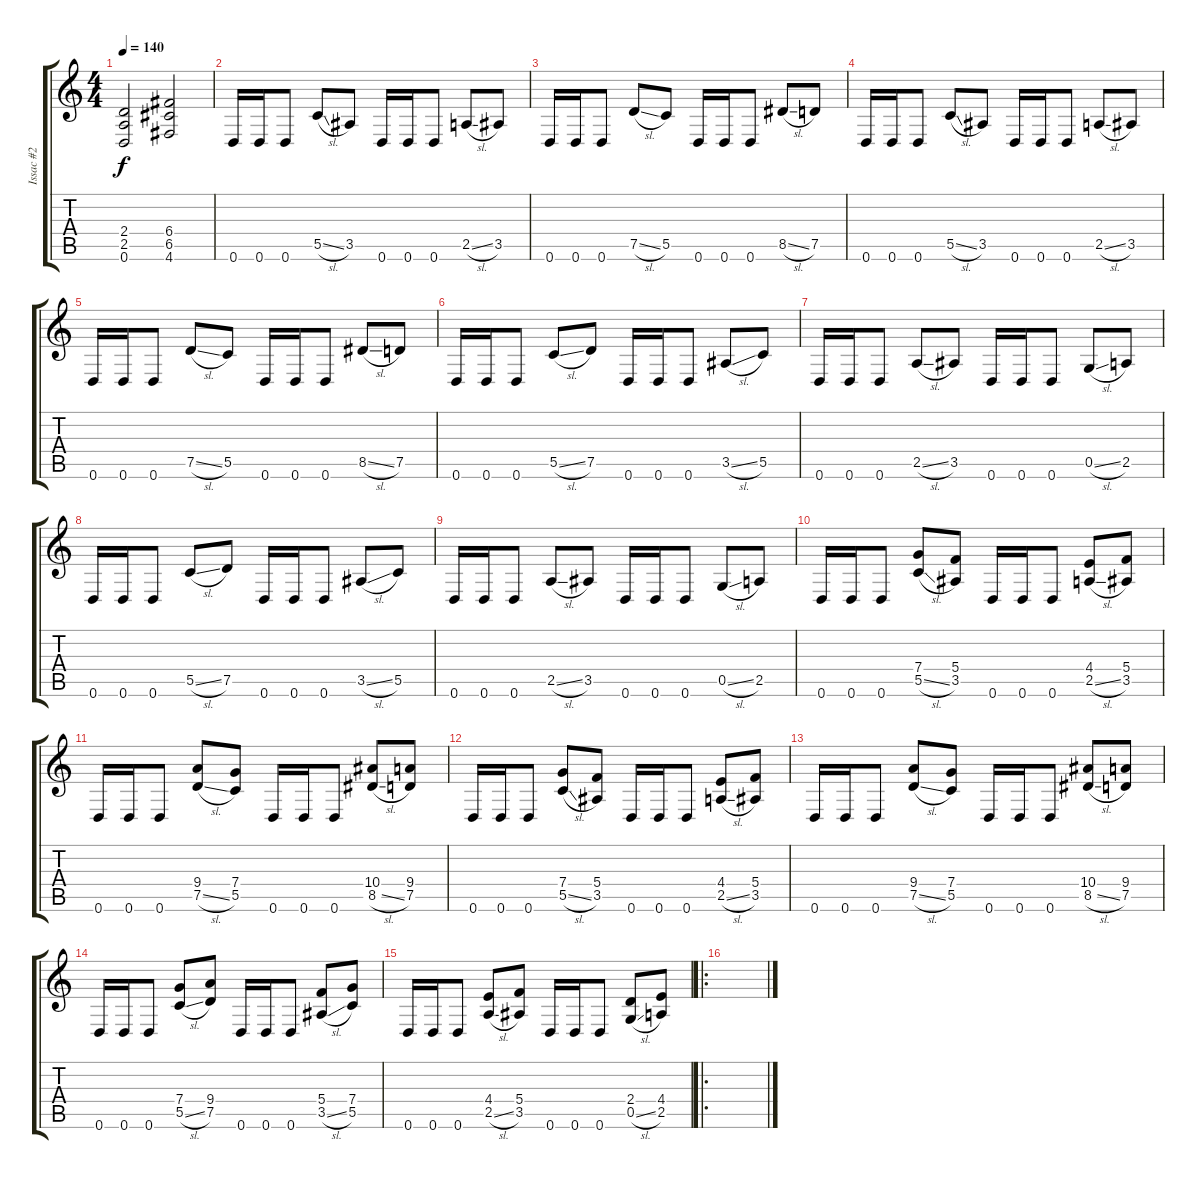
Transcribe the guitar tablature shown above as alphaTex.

\track ("Issac #2" "Issac #2") {instrument distortionguitar}
\staff {score tabs}
\tuning (D4 A3 F3 C3 G2 D2) {hide}
\ts (4 4)
\tempo 140
\clef g2
\ks c
(2.4 2.5 0.6).2{dy f} (6.4 6.5 4.6).2 |
0.6.16 0.6.16 0.6.8 5.5{sl}.8 3.5.8 0.6.16 0.6.16 0.6.8 2.5{sl}.8 3.5.8 |
0.6.16 0.6.16 0.6.8 7.5{sl}.8 5.5.8 0.6.16 0.6.16 0.6.8 8.5{sl}.8 7.5.8 |
0.6.16 0.6.16 0.6.8 5.5{sl}.8 3.5.8 0.6.16 0.6.16 0.6.8 2.5{sl}.8 3.5.8 |
0.6.16 0.6.16 0.6.8 7.5{sl}.8 5.5.8 0.6.16 0.6.16 0.6.8 8.5{sl}.8 7.5.8 |
0.6.16 0.6.16 0.6.8 5.5{sl}.8 7.5.8 0.6.16 0.6.16 0.6.8 3.5{sl}.8 5.5.8 |
0.6.16 0.6.16 0.6.8 2.5{sl}.8 3.5.8 0.6.16 0.6.16 0.6.8 0.5{sl}.8 2.5.8 |
0.6.16 0.6.16 0.6.8 5.5{sl}.8 7.5.8 0.6.16 0.6.16 0.6.8 3.5{sl}.8 5.5.8 |
0.6.16 0.6.16 0.6.8 2.5{sl}.8 3.5.8 0.6.16 0.6.16 0.6.8 0.5{sl}.8 2.5.8 |
0.6.16 0.6.16 0.6.8 (7.4 5.5{sl}).8 (5.4 3.5).8 0.6.16 0.6.16 0.6.8 (4.4 2.5{sl}).8 (5.4 3.5).8 |
0.6.16 0.6.16 0.6.8 (9.4 7.5{sl}).8 (7.4 5.5).8 0.6.16 0.6.16 0.6.8 (10.4 8.5{sl}).8 (9.4 7.5).8 |
0.6.16 0.6.16 0.6.8 (7.4 5.5{sl}).8 (5.4 3.5).8 0.6.16 0.6.16 0.6.8 (4.4 2.5{sl}).8 (5.4 3.5).8 |
0.6.16 0.6.16 0.6.8 (9.4 7.5{sl}).8 (7.4 5.5).8 0.6.16 0.6.16 0.6.8 (10.4 8.5{sl}).8 (9.4 7.5).8 |
0.6.16 0.6.16 0.6.8 (7.4 5.5{sl}).8 (9.4 7.5).8 0.6.16 0.6.16 0.6.8 (5.4 3.5{sl}).8 (7.4 5.5).8 |
0.6.16 0.6.16 0.6.8 (4.4 2.5{sl}).8 (5.4 3.5).8 0.6.16 0.6.16 0.6.8 (2.4 0.5{sl}).8 (4.4 2.5).8 |
\ro
